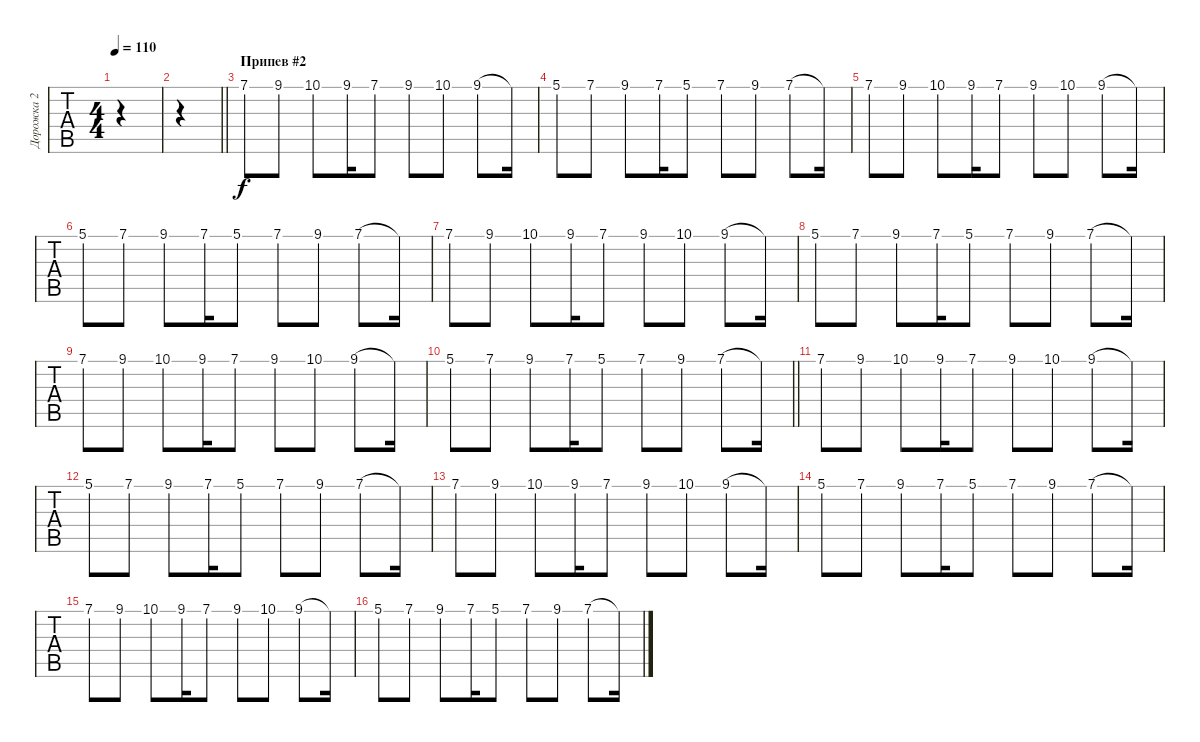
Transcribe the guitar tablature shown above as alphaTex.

\track ("Дорожка 2" "Дорожка 2") {instrument acousticguitarsteel}
\staff {tabs}
\tuning (E4 B3 G3 D3 A2 D2) {hide}
\ts (4 4)
\tempo 110
\clef g2
\ks c
|
\barLineRight lightlight
|
\section ("" "Припев #2")
7.1.8 9.1.8 10.1.8 9.1.16 7.1.8 9.1.8 10.1.8 9.1.8 9.1{t}.16 |
5.1.8 7.1.8 9.1.8 7.1.16 5.1.8 7.1.8 9.1.8 7.1.8 7.1{t}.16 |
7.1.8 9.1.8 10.1.8 9.1.16 7.1.8 9.1.8 10.1.8 9.1.8 9.1{t}.16 |
5.1.8 7.1.8 9.1.8 7.1.16 5.1.8 7.1.8 9.1.8 7.1.8 7.1{t}.16 |
7.1.8 9.1.8 10.1.8 9.1.16 7.1.8 9.1.8 10.1.8 9.1.8 9.1{t}.16 |
5.1.8 7.1.8 9.1.8 7.1.16 5.1.8 7.1.8 9.1.8 7.1.8 7.1{t}.16 |
7.1.8 9.1.8 10.1.8 9.1.16 7.1.8 9.1.8 10.1.8 9.1.8 9.1{t}.16 |
\barLineRight lightlight
5.1.8 7.1.8 9.1.8 7.1.16 5.1.8 7.1.8 9.1.8 7.1.8 7.1{t}.16 |
7.1.8 9.1.8 10.1.8 9.1.16 7.1.8 9.1.8 10.1.8 9.1.8 9.1{t}.16 |
5.1.8 7.1.8 9.1.8 7.1.16 5.1.8 7.1.8 9.1.8 7.1.8 7.1{t}.16 |
7.1.8 9.1.8 10.1.8 9.1.16 7.1.8 9.1.8 10.1.8 9.1.8 9.1{t}.16 |
5.1.8 7.1.8 9.1.8 7.1.16 5.1.8 7.1.8 9.1.8 7.1.8 7.1{t}.16 |
7.1.8 9.1.8 10.1.8 9.1.16 7.1.8 9.1.8 10.1.8 9.1.8 9.1{t}.16 |
5.1.8 7.1.8 9.1.8 7.1.16 5.1.8 7.1.8 9.1.8 7.1.8 7.1{t}.16
